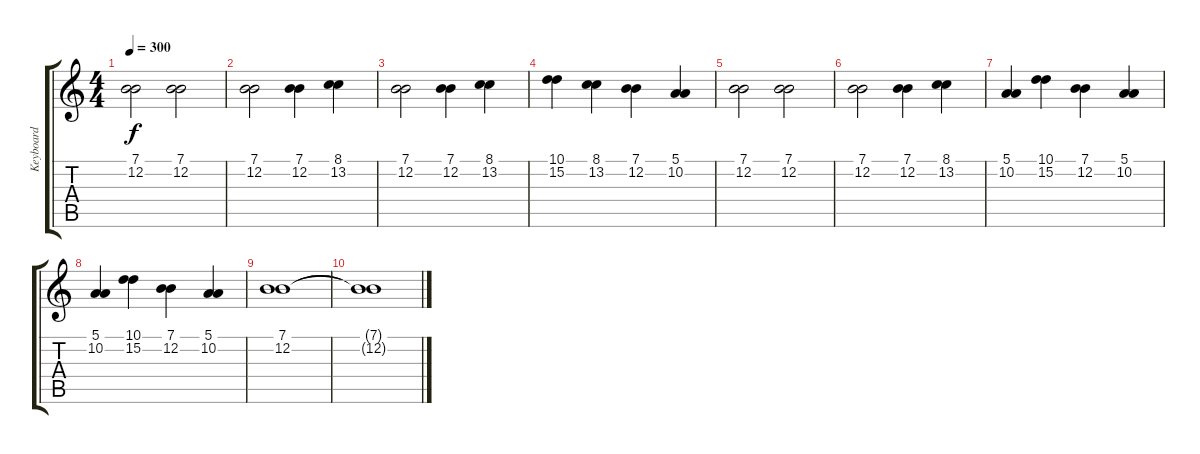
\track ("Keyboard" "Keyboard") {instrument harpsichord}
\staff {score tabs}
\tuning (E4 B3 G3 D3 A2 E2) {hide}
\ts (4 4)
\tempo 300
\clef g2
\ks c
(7.1 12.2).2{dy f} (7.1 12.2).2 |
(7.1 12.2).2 (7.1 12.2).4 (8.1 13.2).4 |
(7.1 12.2).2 (7.1 12.2).4 (8.1 13.2).4 |
(10.1 15.2).4 (8.1 13.2).4 (7.1 12.2).4 (5.1 10.2).4 |
(7.1 12.2).2 (7.1 12.2).2 |
(7.1 12.2).2 (7.1 12.2).4 (8.1 13.2).4 |
(5.1 10.2).4 (10.1 15.2).4 (7.1 12.2).4 (5.1 10.2).4 |
(5.1 10.2).4 (10.1 15.2).4 (7.1 12.2).4 (5.1 10.2).4 |
(7.1 12.2).1 |
(7.1{t} 12.2{t}).1
